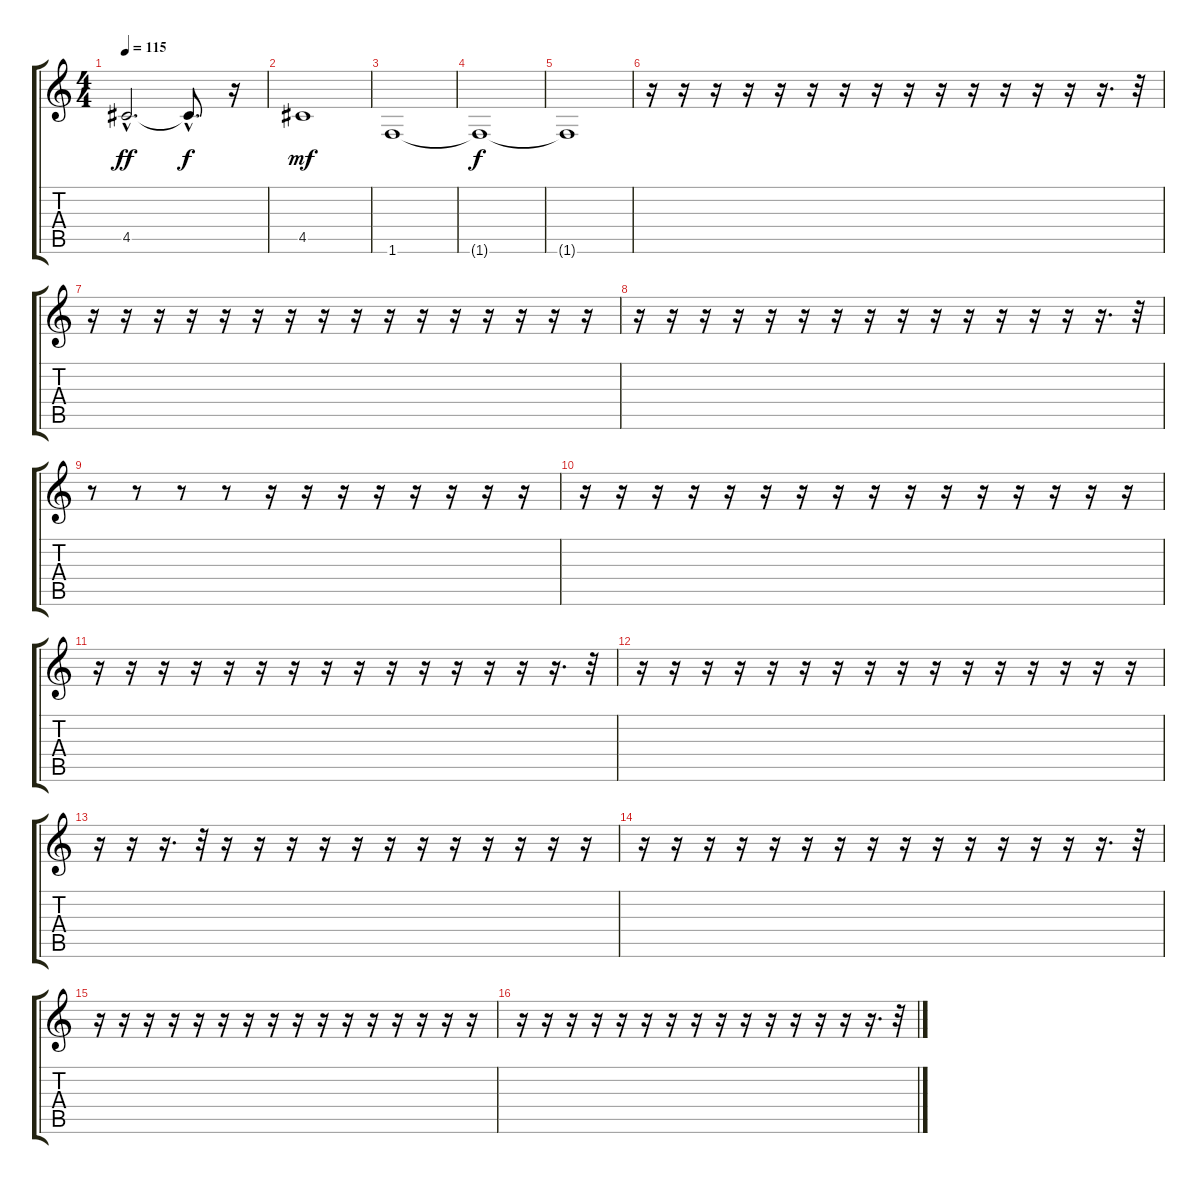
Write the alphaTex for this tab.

\track "" {instrument acousticbass}
\staff {score tabs}
\tuning (E4 B3 G3 D3 A2 E2) {hide}
\ts (4 4)
\tempo 115
\clef g2
\ks c
4.5{hac}.2{d dy ff} 4.5{hac t}.8{d dy f} r.16 |
4.5.1{dy mf} |
1.6.1 |
1.6{t}.1{dy f} |
1.6{t}.1 |
r.16 r.16 r.16 r.16 r.16 r.16 r.16 r.16 r.16 r.16 r.16 r.16 r.16 r.16 r.16{d} r.32 |
r.16 r.16 r.16 r.16 r.16 r.16 r.16 r.16 r.16 r.16 r.16 r.16 r.16 r.16 r.16 r.16 |
r.16 r.16 r.16 r.16 r.16 r.16 r.16 r.16 r.16 r.16 r.16 r.16 r.16 r.16 r.16{d} r.32 |
r.8 r.8 r.8 r.8 r.16 r.16 r.16 r.16 r.16 r.16 r.16 r.16 |
r.16 r.16 r.16 r.16 r.16 r.16 r.16 r.16 r.16 r.16 r.16 r.16 r.16 r.16 r.16 r.16 |
r.16 r.16 r.16 r.16 r.16 r.16 r.16 r.16 r.16 r.16 r.16 r.16 r.16 r.16 r.16{d} r.32 |
r.16 r.16 r.16 r.16 r.16 r.16 r.16 r.16 r.16 r.16 r.16 r.16 r.16 r.16 r.16 r.16 |
r.16 r.16 r.16{d} r.32 r.16 r.16 r.16 r.16 r.16 r.16 r.16 r.16 r.16 r.16 r.16 r.16 |
r.16 r.16 r.16 r.16 r.16 r.16 r.16 r.16 r.16 r.16 r.16 r.16 r.16 r.16 r.16{d} r.32 |
r.16 r.16 r.16 r.16 r.16 r.16 r.16 r.16 r.16 r.16 r.16 r.16 r.16 r.16 r.16 r.16 |
r.16 r.16 r.16 r.16 r.16 r.16 r.16 r.16 r.16 r.16 r.16 r.16 r.16 r.16 r.16{d} r.32
